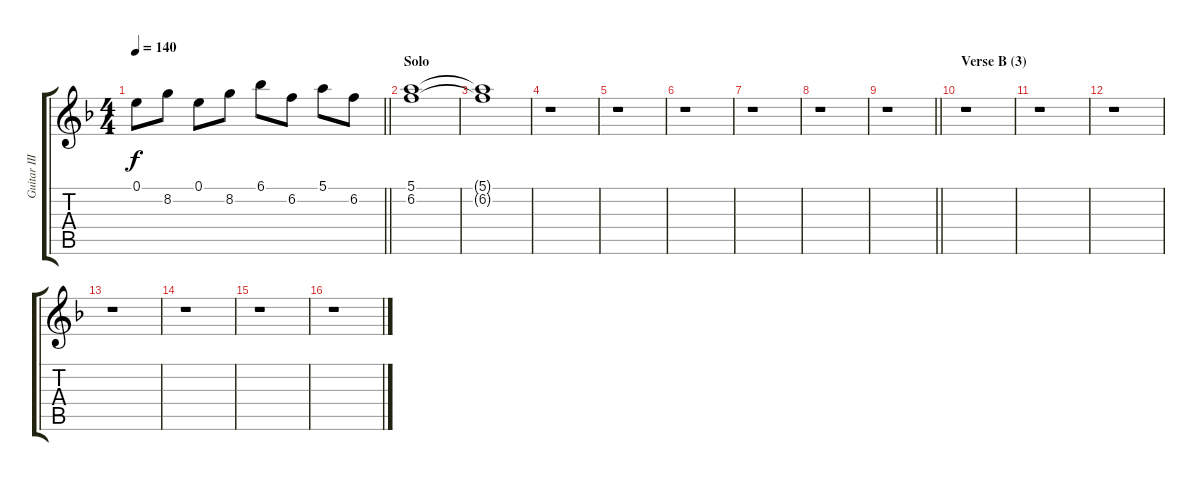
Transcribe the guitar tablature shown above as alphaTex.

\track ("Guitar III (Jun)" "Guitar III") {instrument electricguitarjazz}
\staff {score tabs}
\tuning (E4 B3 G3 D3 A2 E2) {hide}
\ts (4 4)
\tempo 140
\clef g2
\barLineRight lightlight
\ks f
0.1.8{dy f} 8.2.8 0.1.8 8.2.8 6.1.8 6.2.8 5.1.8 6.2.8 |
\section ("" "Solo")
(5.1 6.2).1 |
(5.1{t} 6.2{t}).1 |
r.1 |
r.1 |
r.1 |
r.1 |
r.1 |
\barLineRight lightlight
r.1 |
\section ("" "Verse B (3)")
r.1 |
r.1 |
r.1 |
r.1 |
r.1 |
r.1 |
r.1
